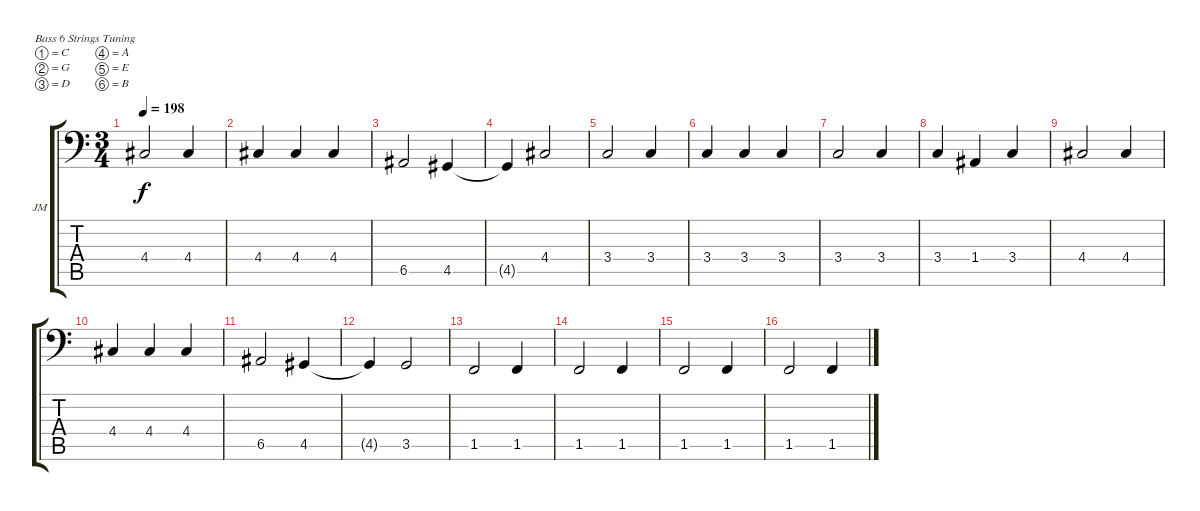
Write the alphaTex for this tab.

\defaultSystemsLayout 4
\bracketExtendMode groupsimilarinstruments
\firstSystemTrackNameOrientation horizontal
\otherSystemsTrackNameOrientation horizontal
\track ("John Myung " "JM") {instrument electricbassfinger}
\staff {score tabs}
\tuning (C3 G2 D2 A1 E1 B0)
\ts (3 4)
\tempo 198
\clef f4
\ks c
4.4.2{dy f} 4.4.4 |
4.4.4 4.4.4 4.4.4 |
6.5.2 4.5.4 |
4.5{t}.4 4.4.2 |
3.4.2 3.4.4 |
3.4.4 3.4.4 3.4.4 |
3.4.2 3.4.4 |
3.4.4 1.4.4 3.4.4 |
4.4.2 4.4.4 |
4.4.4 4.4.4 4.4.4 |
6.5.2 4.5.4 |
4.5{t}.4 3.5.2 |
1.5.2 1.5.4 |
1.5.2 1.5.4 |
1.5.2 1.5.4 |
1.5.2 1.5.4
